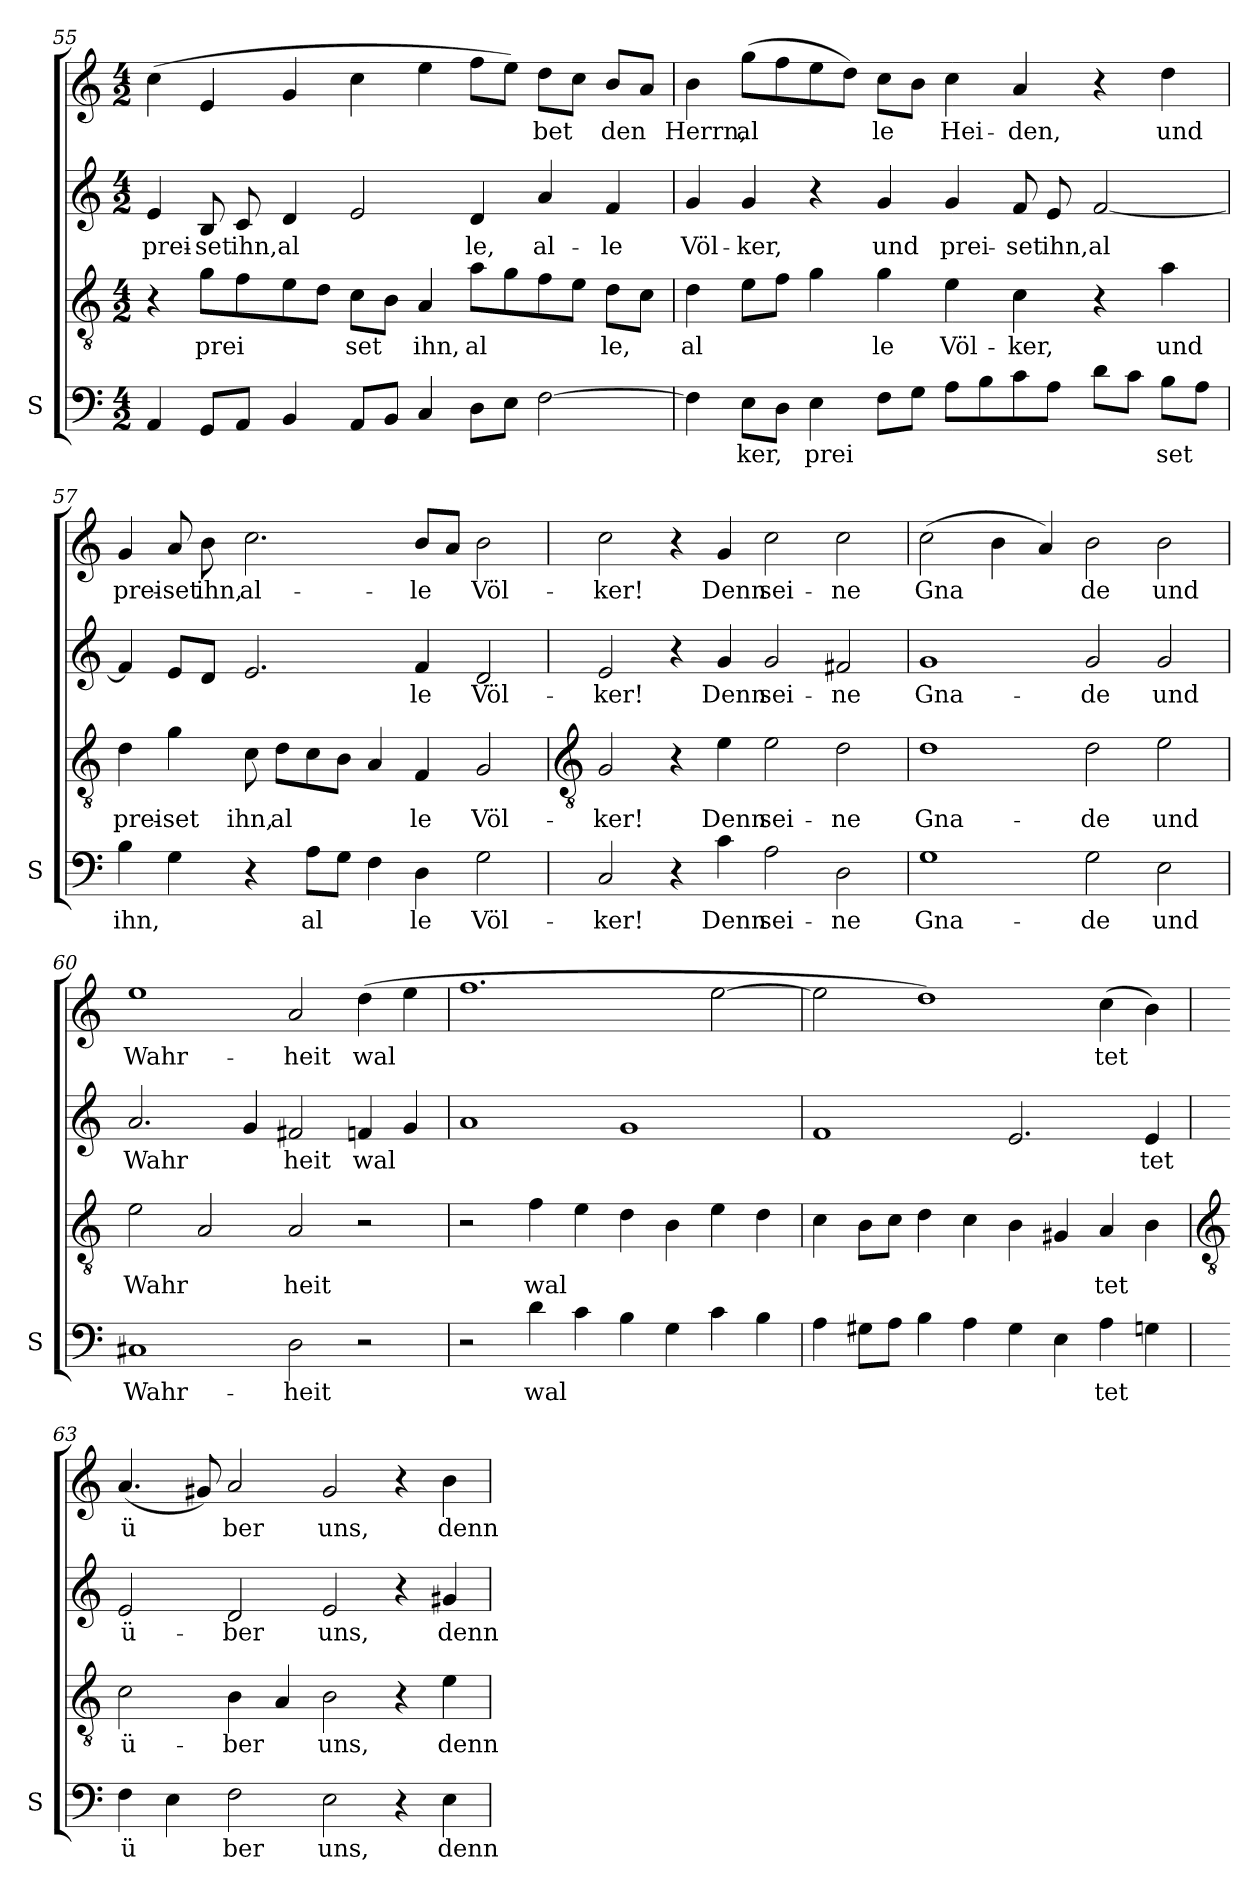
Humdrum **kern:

**kern	**text	**kern	**text	**kern	**text	**kern	**text
*part1	*part1	*part1	*part1	*part1	*part1	*part1	*part1
*staff4	*staff4	*staff3	*staff3	*staff2	*staff2	*staff1	*staff1
*I"S	*	*	*	*	*	*	*
*I'S	*	*	*	*	*	*	*
!!LO:LB:g=z
*clefF4	*	*clefGv2	*	*clefG2	*	*clefG2	*
*k[]	*	*k[]	*	*k[]	*	*k[]	*
*C:	*	*C:	*	*C:	*	*C:	*
*M4/2	*	*M4/2	*	*M4/2	*	*M4/2	*
=55	=55	=55	=55	=55	=55	=55	=55
!	!	!	!	!	!LO:LY:b	!	!
4AA	.	4r	.	4e	prei-	(>4cc	.
!	!	!	!LO:LY:b	!	!LO:LY:b	!	!
8GGL	.	8gL	prei	8B	-set	4e	.
!	!	!	!	!	!LO:LY:b	!	!
8AAJ	.	8f	.	8c	ihn,	.	.
!	!	!	!	!	!LO:LY:b	!	!
4BB	.	8e	.	4d	al	4g	.
.	.	8dJ	.	.	.	.	.
!	!	!	!LO:LY:b	!	!	!	!
8AAL	.	8cL	set	2e	.	4cc	.
8BBJ	.	8BJ	.	.	.	.	.
!	!	!	!LO:LY:b	!	!	!	!
4C	.	4A	ihn,	.	.	4ee	.
!	!	!	!LO:LY:b	!	!LO:LY:b	!	!
8DL	.	8aL	al	4d	le,	8ffL	.
8EJ	.	8g	.	.	.	8eeJ)	.
!	!	!	!	!	!LO:LY:b	!	!LO:LY:b
[2F	.	8f	.	4a	al-	8ddL	bet
.	.	8eJ	.	.	.	8ccJ	.
!	!	!	!LO:LY:b	!	!LO:LY:b	!	!LO:LY:b
.	.	8dL	le,	4f	-le	8bL	den
.	.	8cJ	.	.	.	8aJ	.
=56	=56	=56	=56	=56	=56	=56	=56
!	!	!	!LO:LY:b	!	!LO:LY:b	!	!LO:LY:b
4F]	.	4d	al	4g	Völ-	4b	Herrn,
!	!LO:LY:b	!	!	!	!LO:LY:b	!	!LO:LY:b
8EL	ker,	8eL	.	4g	-ker,	(>8ggL	al
8DJ	.	8fJ	.	.	.	8ff	.
!	!LO:LY:b	!	!	!	!	!	!
4E	prei	4g	.	4r	.	8ee	.
.	.	.	.	.	.	8ddJ)	.
!	!	!	!LO:LY:b	!	!LO:LY:b	!	!LO:LY:b
8FL	.	4g	le	4g	und	8ccL	le
8GJ	.	.	.	.	.	8bJ	.
!	!	!	!LO:LY:b	!	!LO:LY:b	!	!LO:LY:b
8AL	.	4e	Völ-	4g	prei-	4cc	Hei-
8B	.	.	.	.	.	.	.
!	!	!	!LO:LY:b	!	!LO:LY:b	!	!LO:LY:b
8c	.	4c	-ker,	8f	-set	4a	-den,
!	!	!	!	!	!LO:LY:b	!	!
8AJ	.	.	.	8e	ihn,	.	.
!	!	!	!	!	!LO:LY:b	!	!
8dL	.	4r	.	[2f	al	4r	.
8cJ	.	.	.	.	.	.	.
!	!LO:LY:b	!	!LO:LY:b	!	!	!	!LO:LY:b
8BL	set	4a	und	.	.	4dd	und
8AJ	.	.	.	.	.	.	.
=57	=57	=57	=57	=57	=57	=57	=57
!	!LO:LY:b	!	!LO:LY:b	!	!	!	!LO:LY:b
4B	ihn,	4d	prei-	4f]	.	4g	prei-
!	!	!	!LO:LY:b	!	!	!	!LO:LY:b
4G	.	4g	-set	8eL	.	8a	-set
!	!	!	!	!	!	!	!LO:LY:b
.	.	.	.	8dJ	.	8b	ihn,
!	!	!	!LO:LY:b	!	!	!	!LO:LY:b
4r	.	8c	ihn,	2.e	.	2.cc	al-
!	!	!	!LO:LY:b	!	!	!	!
.	.	8dL	al	.	.	.	.
!	!LO:LY:b	!	!	!	!	!	!
8AL	al	8c	.	.	.	.	.
8GJ	.	8BJ	.	.	.	.	.
4F	.	4A	.	.	.	.	.
!	!LO:LY:b	!	!LO:LY:b	!	!LO:LY:b	!	!LO:LY:b
4D	le	4F	le	4f	le	8bL	-le
.	.	.	.	.	.	8aJ	.
!	!LO:LY:b	!	!LO:LY:b	!	!LO:LY:b	!	!LO:LY:b
2G	Völ-	2G	Völ-	2d	Völ-	2b	Völ-
!!LO:LB:g=z
=58	=58	=58	=58	=58	=58	=58	=58
*	*	*clefGv2	*	*	*	*	*
!	!LO:LY:b	!	!LO:LY:b	!	!LO:LY:b	!	!LO:LY:b
2C	-ker!	2G	-ker!	2e	-ker!	2cc	-ker!
4r	.	4r	.	4r	.	4r	.
!	!LO:LY:b	!	!LO:LY:b	!	!LO:LY:b	!	!LO:LY:b
4c	Denn	4e	Denn	4g	Denn	4g	Denn
!	!LO:LY:b	!	!LO:LY:b	!	!LO:LY:b	!	!LO:LY:b
2A	sei-	2e	sei-	2g	sei-	2cc	sei-
!	!LO:LY:b	!	!LO:LY:b	!	!LO:LY:b	!	!LO:LY:b
2D	-ne	2d	-ne	2f#X	-ne	2cc	-ne
=59	=59	=59	=59	=59	=59	=59	=59
!	!LO:LY:b	!	!LO:LY:b	!	!LO:LY:b	!	!LO:LY:b
1G	Gna-	1d	Gna-	1g	Gna-	(>2cc	Gna
.	.	.	.	.	.	4b	.
.	.	.	.	.	.	4a)	.
!	!LO:LY:b	!	!LO:LY:b	!	!LO:LY:b	!	!LO:LY:b
2G	-de	2d	-de	2g	-de	2b	de
!	!LO:LY:b	!	!LO:LY:b	!	!LO:LY:b	!	!LO:LY:b
2E	und	2e	und	2g	und	2b	und
=60	=60	=60	=60	=60	=60	=60	=60
!	!LO:LY:b	!	!LO:LY:b	!	!LO:LY:b	!	!LO:LY:b
1C#X	Wahr-	2e	Wahr	2.a	Wahr	1ee	Wahr-
.	.	2A	.	.	.	.	.
.	.	.	.	4g	.	.	.
!	!LO:LY:b	!	!LO:LY:b	!	!LO:LY:b	!	!LO:LY:b
2D	-heit	2A	heit	2f#X	heit	2a	-heit
!	!	!	!	!	!LO:LY:b	!	!LO:LY:b
2r	.	2r	.	4fn	wal	(>4dd	wal
.	.	.	.	4g	.	4ee	.
=61	=61	=61	=61	=61	=61	=61	=61
2r	.	2r	.	1a	.	1.ff	.
!	!LO:LY:b	!	!LO:LY:b	!	!	!	!
(>4d	wal	4f	wal	.	.	.	.
4c	.	4e	.	.	.	.	.
4B	.	4d	.	1g	.	.	.
4G	.	4B	.	.	.	.	.
4c	.	4e	.	.	.	[2ee	.
4B	.	4d	.	.	.	.	.
=62	=62	=62	=62	=62	=62	=62	=62
4A	.	4c	.	1f	.	2ee]	.
8G#XL	.	8BL	.	.	.	.	.
8AJ	.	8cJ	.	.	.	.	.
4B	.	4d	.	.	.	1dd)	.
4A	.	4c	.	.	.	.	.
4G#	.	4B	.	2.e	.	.	.
4E	.	4G#X	.	.	.	.	.
!	!LO:LY:b	!	!LO:LY:b	!	!	!	!LO:LY:b
4A	tet	4A	tet	.	.	(>4cc	tet
!	!	!	!	!	!LO:LY:b	!	!
4Gn	.	4B	.	4e	tet	4b))	.
!!LO:LB:g=z
=63	=63	=63	=63	=63	=63	=63	=63
*	*	*clefGv2	*	*	*	*	*
!	!LO:LY:b	!	!LO:LY:b	!	!LO:LY:b	!	!LO:LY:b
4F	ü	2c	ü-	2e	ü-	(<4.a	ü
4E	.	.	.	.	.	.	.
.	.	.	.	.	.	8g#X)	.
!	!LO:LY:b	!	!LO:LY:b	!	!LO:LY:b	!	!LO:LY:b
2F	ber	4B	-ber	2d	-ber	2a	ber
.	.	4A	.	.	.	.	.
!	!LO:LY:b	!	!LO:LY:b	!	!LO:LY:b	!	!LO:LY:b
2E	uns,	2B	uns,	2e	uns,	2g#	uns,
4r	.	4r	.	4r	.	4r	.
!	!LO:LY:b	!	!LO:LY:b	!	!LO:LY:b	!	!LO:LY:b
4E	denn	4e	denn	4g#X	denn	4b	denn
=	=	=	=	=	=	=	=
*-	*-	*-	*-	*-	*-	*-	*-
